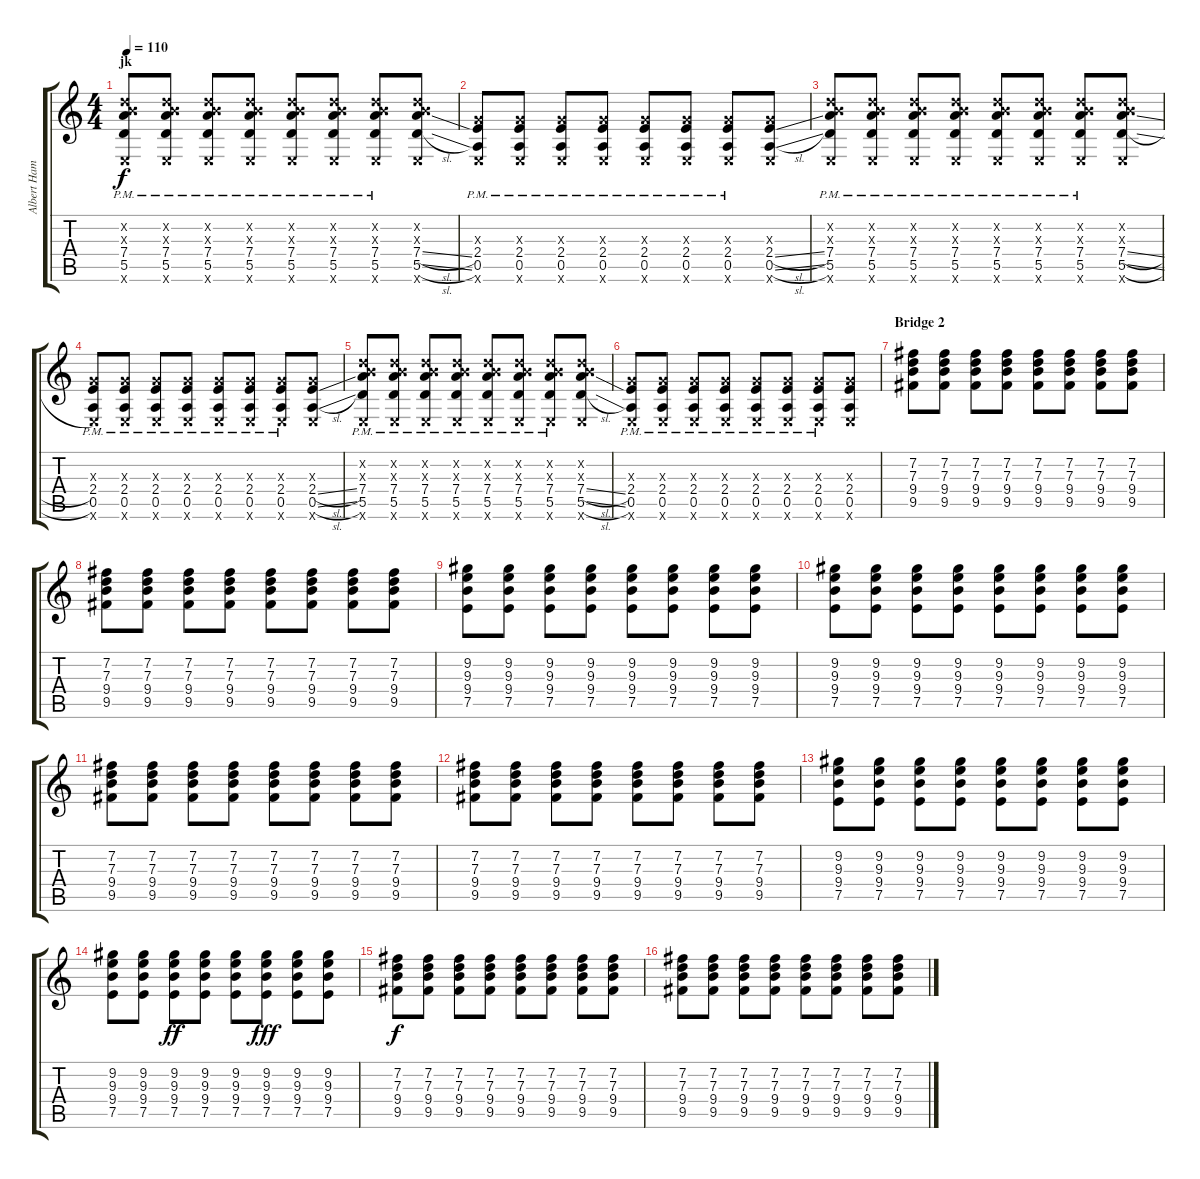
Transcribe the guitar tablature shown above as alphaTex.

\track ("Albert Hammond Jr. Rythm Guitar" "Albert Ham") {instrument distortionguitar}
\staff {score tabs}
\tuning (E4 B3 G3 D3 A2 E2) {hide}
\ts (4 4)
\section ("" "jk")
\tempo 110
\clef g2
\ks c
(0.2{x} 7.3{x} 7.4{pm} 5.5{pm} 0.6{x}).8{dy f} (0.2{x} 7.3{x} 7.4{pm} 5.5{pm} 0.6{x}).8 (0.2{x} 7.3{x} 7.4{pm} 5.5{pm} 0.6{x}).8 (0.2{x} 7.3{x} 7.4{pm} 5.5{pm} 0.6{x}).8 (0.2{x} 7.3{x} 7.4{pm} 5.5{pm} 0.6{x}).8 (0.2{x} 7.3{x} 7.4{pm} 5.5{pm} 0.6{x}).8 (0.2{x} 7.3{x} 7.4{pm} 5.5{pm} 0.6{x}).8 (0.2{x} 7.3{x} 7.4{sl} 5.5{sl} 0.6{x}).8 |
(0.3{x} 2.4{pm} 0.5{pm} 0.6{x}).8 (0.3{x} 2.4{pm} 0.5{pm} 0.6{x}).8 (0.3{x} 2.4{pm} 0.5{pm} 0.6{x}).8 (0.3{x} 2.4{pm} 0.5{pm} 0.6{x}).8 (0.3{x} 2.4{pm} 0.5{pm} 0.6{x}).8 (0.3{x} 2.4{pm} 0.5{pm} 0.6{x}).8 (0.3{x} 2.4{pm} 0.5{pm} 0.6{x}).8 (0.3{x} 2.4{sl} 0.5{sl} 0.6{x}).8 |
(0.2{x} 7.3{x} 7.4{pm} 5.5{pm} 0.6{x}).8 (0.2{x} 7.3{x} 7.4{pm} 5.5{pm} 0.6{x}).8 (0.2{x} 7.3{x} 7.4{pm} 5.5{pm} 0.6{x}).8 (0.2{x} 7.3{x} 7.4{pm} 5.5{pm} 0.6{x}).8 (0.2{x} 7.3{x} 7.4{pm} 5.5{pm} 0.6{x}).8 (0.2{x} 7.3{x} 7.4{pm} 5.5{pm} 0.6{x}).8 (0.2{x} 7.3{x} 7.4{pm} 5.5{pm} 0.6{x}).8 (0.2{x} 7.3{x} 7.4{sl} 5.5{sl} 0.6{x}).8 |
(0.3{x} 2.4{pm} 0.5{pm} 0.6{x}).8 (0.3{x} 2.4{pm} 0.5{pm} 0.6{x}).8 (0.3{x} 2.4{pm} 0.5{pm} 0.6{x}).8 (0.3{x} 2.4{pm} 0.5{pm} 0.6{x}).8 (0.3{x} 2.4{pm} 0.5{pm} 0.6{x}).8 (0.3{x} 2.4{pm} 0.5{pm} 0.6{x}).8 (0.3{x} 2.4{pm} 0.5{pm} 0.6{x}).8 (0.3{x} 2.4{sl} 0.5{sl} 0.6{x}).8 |
(0.2{x} 7.3{x} 7.4{pm} 5.5{pm} 0.6{x}).8 (0.2{x} 7.3{x} 7.4{pm} 5.5{pm} 0.6{x}).8 (0.2{x} 7.3{x} 7.4{pm} 5.5{pm} 0.6{x}).8 (0.2{x} 7.3{x} 7.4{pm} 5.5{pm} 0.6{x}).8 (0.2{x} 7.3{x} 7.4{pm} 5.5{pm} 0.6{x}).8 (0.2{x} 7.3{x} 7.4{pm} 5.5{pm} 0.6{x}).8 (0.2{x} 7.3{x} 7.4{pm} 5.5{pm} 0.6{x}).8 (0.2{x} 7.3{x} 7.4{sl} 5.5{sl} 0.6{x}).8 |
(0.3{x} 2.4{pm} 0.5{pm} 0.6{x}).8 (0.3{x} 2.4{pm} 0.5{pm} 0.6{x}).8 (0.3{x} 2.4{pm} 0.5{pm} 0.6{x}).8 (0.3{x} 2.4{pm} 0.5{pm} 0.6{x}).8 (0.3{x} 2.4{pm} 0.5{pm} 0.6{x}).8 (0.3{x} 2.4{pm} 0.5{pm} 0.6{x}).8 (0.3{x} 2.4{pm} 0.5{pm} 0.6{x}).8 (0.3{x} 2.4 0.5 0.6{x}).8 |
\section ("" "Bridge 2")
(7.2 7.3 9.4 9.5).8 (7.2 7.3 9.4 9.5).8 (7.2 7.3 9.4 9.5).8 (7.2 7.3 9.4 9.5).8 (7.2 7.3 9.4 9.5).8 (7.2 7.3 9.4 9.5).8 (7.2 7.3 9.4 9.5).8 (7.2 7.3 9.4 9.5).8 |
(7.2 7.3 9.4 9.5).8 (7.2 7.3 9.4 9.5).8 (7.2 7.3 9.4 9.5).8 (7.2 7.3 9.4 9.5).8 (7.2 7.3 9.4 9.5).8 (7.2 7.3 9.4 9.5).8 (7.2 7.3 9.4 9.5).8 (7.2 7.3 9.4 9.5).8 |
(9.2 9.3 9.4 7.5).8 (9.2 9.3 9.4 7.5).8 (9.2 9.3 9.4 7.5).8 (9.2 9.3 9.4 7.5).8 (9.2 9.3 9.4 7.5).8 (9.2 9.3 9.4 7.5).8 (9.2 9.3 9.4 7.5).8 (9.2 9.3 9.4 7.5).8 |
(9.2 9.3 9.4 7.5).8 (9.2 9.3 9.4 7.5).8 (9.2 9.3 9.4 7.5).8 (9.2 9.3 9.4 7.5).8 (9.2 9.3 9.4 7.5).8 (9.2 9.3 9.4 7.5).8 (9.2 9.3 9.4 7.5).8 (9.2 9.3 9.4 7.5).8 |
(7.2 7.3 9.4 9.5).8 (7.2 7.3 9.4 9.5).8 (7.2 7.3 9.4 9.5).8 (7.2 7.3 9.4 9.5).8 (7.2 7.3 9.4 9.5).8 (7.2 7.3 9.4 9.5).8 (7.2 7.3 9.4 9.5).8 (7.2 7.3 9.4 9.5).8 |
(7.2 7.3 9.4 9.5).8 (7.2 7.3 9.4 9.5).8 (7.2 7.3 9.4 9.5).8 (7.2 7.3 9.4 9.5).8 (7.2 7.3 9.4 9.5).8 (7.2 7.3 9.4 9.5).8 (7.2 7.3 9.4 9.5).8 (7.2 7.3 9.4 9.5).8 |
(9.2 9.3 9.4 7.5).8 (9.2 9.3 9.4 7.5).8 (9.2 9.3 9.4 7.5).8 (9.2 9.3 9.4 7.5).8 (9.2 9.3 9.4 7.5).8 (9.2 9.3 9.4 7.5).8 (9.2 9.3 9.4 7.5).8 (9.2 9.3 9.4 7.5).8 |
(9.2 9.3 9.4 7.5).8 (9.2 9.3 9.4 7.5).8 (9.2 9.3 9.4 7.5).8{dy ff} (9.2 9.3 9.4 7.5).8 (9.2 9.3 9.4 7.5).8 (9.2 9.3 9.4 7.5).8{dy fff} (9.2 9.3 9.4 7.5).8 (9.2 9.3 9.4 7.5).8 |
(7.2 7.3 9.4 9.5).8{dy f} (7.2 7.3 9.4 9.5).8 (7.2 7.3 9.4 9.5).8 (7.2 7.3 9.4 9.5).8 (7.2 7.3 9.4 9.5).8 (7.2 7.3 9.4 9.5).8 (7.2 7.3 9.4 9.5).8 (7.2 7.3 9.4 9.5).8 |
(7.2 7.3 9.4 9.5).8 (7.2 7.3 9.4 9.5).8 (7.2 7.3 9.4 9.5).8 (7.2 7.3 9.4 9.5).8 (7.2 7.3 9.4 9.5).8 (7.2 7.3 9.4 9.5).8 (7.2 7.3 9.4 9.5).8 (7.2 7.3 9.4 9.5).8
